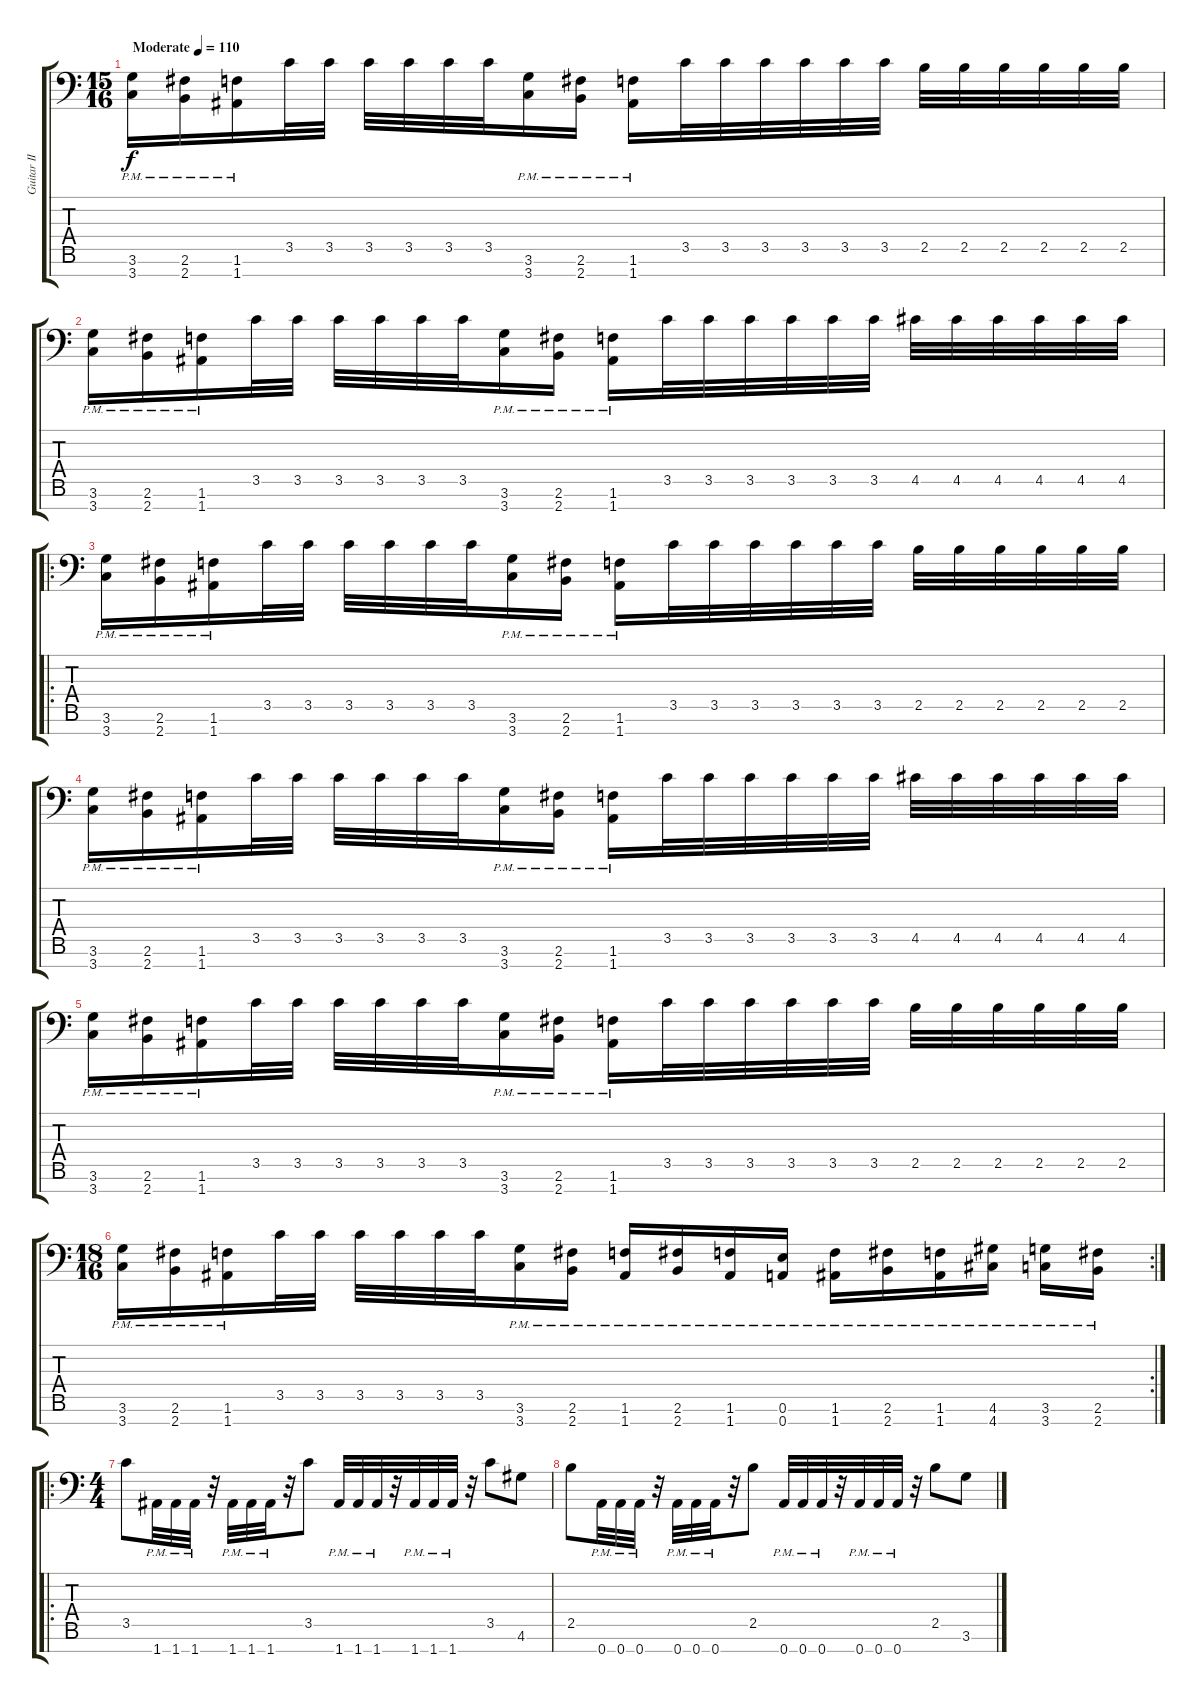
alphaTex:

\track ("Guitar II" "Guitar II") {instrument distortionguitar}
\staff {score tabs}
\tuning (E4 B3 G3 D3 A2 E2 A1) {hide}
\ts (15 16)
\tempo (110 "Moderate")
\clef f4
\ks c
(3.6{pm} 3.7{pm}).16{dy f instrument distortionguitar} (2.6{pm} 2.7{pm}).16 (1.6{pm} 1.7{pm}).16 3.5.32 3.5.32 3.5.32 3.5.32 3.5.32 3.5.32 (3.6{pm} 3.7{pm}).16 (2.6{pm} 2.7{pm}).16 (1.6{pm} 1.7{pm}).16 3.5.32 3.5.32 3.5.32 3.5.32 3.5.32 3.5.32 2.5.32 2.5.32 2.5.32 2.5.32 2.5.32 2.5.32 |
(3.6{pm} 3.7{pm}).16 (2.6{pm} 2.7{pm}).16 (1.6{pm} 1.7{pm}).16 3.5.32 3.5.32 3.5.32 3.5.32 3.5.32 3.5.32 (3.6{pm} 3.7{pm}).16 (2.6{pm} 2.7{pm}).16 (1.6{pm} 1.7{pm}).16 3.5.32 3.5.32 3.5.32 3.5.32 3.5.32 3.5.32 4.5.32 4.5.32 4.5.32 4.5.32 4.5.32 4.5.32 |
\ro
(3.6{pm} 3.7{pm}).16 (2.6{pm} 2.7{pm}).16 (1.6{pm} 1.7{pm}).16 3.5.32 3.5.32 3.5.32 3.5.32 3.5.32 3.5.32 (3.6{pm} 3.7{pm}).16 (2.6{pm} 2.7{pm}).16 (1.6{pm} 1.7{pm}).16 3.5.32 3.5.32 3.5.32 3.5.32 3.5.32 3.5.32 2.5.32 2.5.32 2.5.32 2.5.32 2.5.32 2.5.32 |
(3.6{pm} 3.7{pm}).16 (2.6{pm} 2.7{pm}).16 (1.6{pm} 1.7{pm}).16 3.5.32 3.5.32 3.5.32 3.5.32 3.5.32 3.5.32 (3.6{pm} 3.7{pm}).16 (2.6{pm} 2.7{pm}).16 (1.6{pm} 1.7{pm}).16 3.5.32 3.5.32 3.5.32 3.5.32 3.5.32 3.5.32 4.5.32 4.5.32 4.5.32 4.5.32 4.5.32 4.5.32 |
(3.6{pm} 3.7{pm}).16 (2.6{pm} 2.7{pm}).16 (1.6{pm} 1.7{pm}).16 3.5.32 3.5.32 3.5.32 3.5.32 3.5.32 3.5.32 (3.6{pm} 3.7{pm}).16 (2.6{pm} 2.7{pm}).16 (1.6{pm} 1.7{pm}).16 3.5.32 3.5.32 3.5.32 3.5.32 3.5.32 3.5.32 2.5.32 2.5.32 2.5.32 2.5.32 2.5.32 2.5.32 |
\rc 2
\ts (18 16)
(3.6{pm} 3.7{pm}).16 (2.6{pm} 2.7{pm}).16 (1.6{pm} 1.7{pm}).16 3.5.32 3.5.32 3.5.32 3.5.32 3.5.32 3.5.32 (3.6{pm} 3.7{pm}).16 (2.6{pm} 2.7{pm}).16 (1.6{pm} 1.7{pm}).16 (2.6{pm} 2.7{pm}).16 (1.6{pm} 1.7{pm}).16 (0.6{pm} 0.7{pm}).16 (1.6{pm} 1.7{pm}).16 (2.6{pm} 2.7{pm}).16 (1.6{pm} 1.7{pm}).16 (4.6{pm} 4.7{pm}).16 (3.6{pm} 3.7{pm}).16 (2.6{pm} 2.7{pm}).16 |
\ro
\ts (4 4)
3.5.8 1.7{pm}.32 1.7{pm}.32 1.7{pm}.32 r.32 1.7{pm}.32 1.7{pm}.32 1.7{pm}.32 r.32 3.5.8 1.7{pm}.32 1.7{pm}.32 1.7{pm}.32 r.32 1.7{pm}.32 1.7{pm}.32 1.7{pm}.32 r.32 3.5.8 4.6.8 |
2.5.8 0.7{pm}.32 0.7{pm}.32 0.7{pm}.32 r.32 0.7{pm}.32 0.7{pm}.32 0.7{pm}.32 r.32 2.5.8 0.7{pm}.32 0.7{pm}.32 0.7{pm}.32 r.32 0.7{pm}.32 0.7{pm}.32 0.7{pm}.32 r.32 2.5.8 3.6.8
